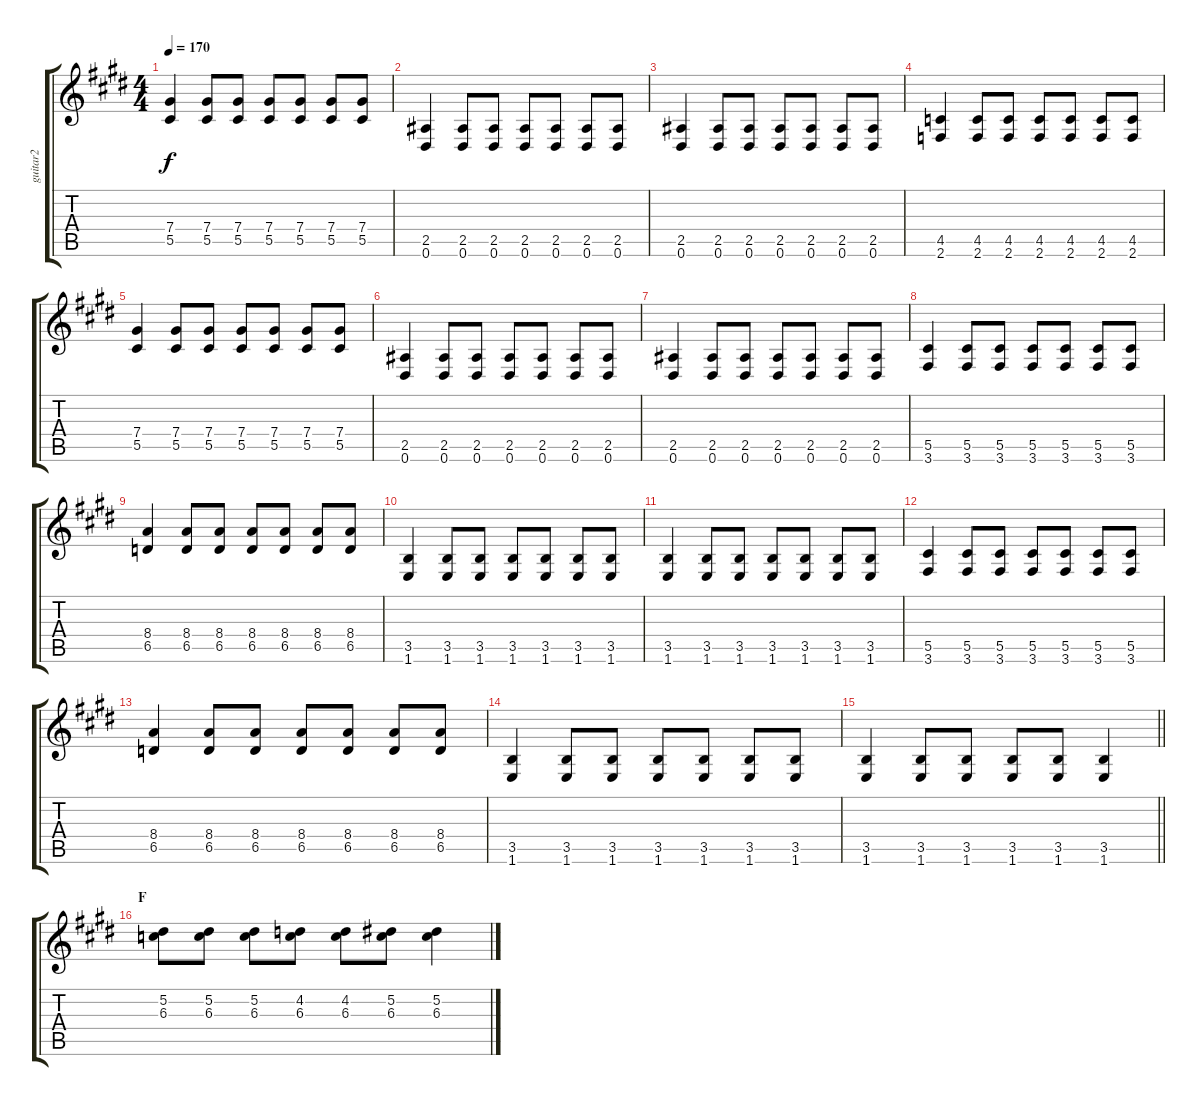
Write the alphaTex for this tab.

\track ("guitar2" "guitar2") {instrument distortionguitar}
\staff {score tabs}
\tuning (Eb4 Bb3 Gb3 Db3 Ab2 Eb2) {hide}
\ts (4 4)
\tempo 170
\clef g2
\ks e
(7.4 5.5).4{dy f} (7.4 5.5).8 (7.4 5.5).8 (7.4 5.5).8 (7.4 5.5).8 (7.4 5.5).8 (7.4 5.5).8 |
(2.5 0.6).4 (2.5 0.6).8 (2.5 0.6).8 (2.5 0.6).8 (2.5 0.6).8 (2.5 0.6).8 (2.5 0.6).8 |
(2.5 0.6).4 (2.5 0.6).8 (2.5 0.6).8 (2.5 0.6).8 (2.5 0.6).8 (2.5 0.6).8 (2.5 0.6).8 |
(4.5 2.6).4 (4.5 2.6).8 (4.5 2.6).8 (4.5 2.6).8 (4.5 2.6).8 (4.5 2.6).8 (4.5 2.6).8 |
(7.4 5.5).4 (7.4 5.5).8 (7.4 5.5).8 (7.4 5.5).8 (7.4 5.5).8 (7.4 5.5).8 (7.4 5.5).8 |
(2.5 0.6).4 (2.5 0.6).8 (2.5 0.6).8 (2.5 0.6).8 (2.5 0.6).8 (2.5 0.6).8 (2.5 0.6).8 |
(2.5 0.6).4 (2.5 0.6).8 (2.5 0.6).8 (2.5 0.6).8 (2.5 0.6).8 (2.5 0.6).8 (2.5 0.6).8 |
(5.5 3.6).4 (5.5 3.6).8 (5.5 3.6).8 (5.5 3.6).8 (5.5 3.6).8 (5.5 3.6).8 (5.5 3.6).8 |
(8.4 6.5).4 (8.4 6.5).8 (8.4 6.5).8 (8.4 6.5).8 (8.4 6.5).8 (8.4 6.5).8 (8.4 6.5).8 |
(3.5 1.6).4 (3.5 1.6).8 (3.5 1.6).8 (3.5 1.6).8 (3.5 1.6).8 (3.5 1.6).8 (3.5 1.6).8 |
(3.5 1.6).4 (3.5 1.6).8 (3.5 1.6).8 (3.5 1.6).8 (3.5 1.6).8 (3.5 1.6).8 (3.5 1.6).8 |
(5.5 3.6).4 (5.5 3.6).8 (5.5 3.6).8 (5.5 3.6).8 (5.5 3.6).8 (5.5 3.6).8 (5.5 3.6).8 |
(8.4 6.5).4 (8.4 6.5).8 (8.4 6.5).8 (8.4 6.5).8 (8.4 6.5).8 (8.4 6.5).8 (8.4 6.5).8 |
(3.5 1.6).4 (3.5 1.6).8 (3.5 1.6).8 (3.5 1.6).8 (3.5 1.6).8 (3.5 1.6).8 (3.5 1.6).8 |
\barLineRight lightlight
(3.5 1.6).4 (3.5 1.6).8 (3.5 1.6).8 (3.5 1.6).8 (3.5 1.6).8 (3.5 1.6).4 |
\section ("" "F")
(5.2 6.3).8 (5.2 6.3).8 (5.2 6.3).8 (4.2 6.3).8 (4.2 6.3).8 (5.2 6.3).8 (5.2 6.3).4
